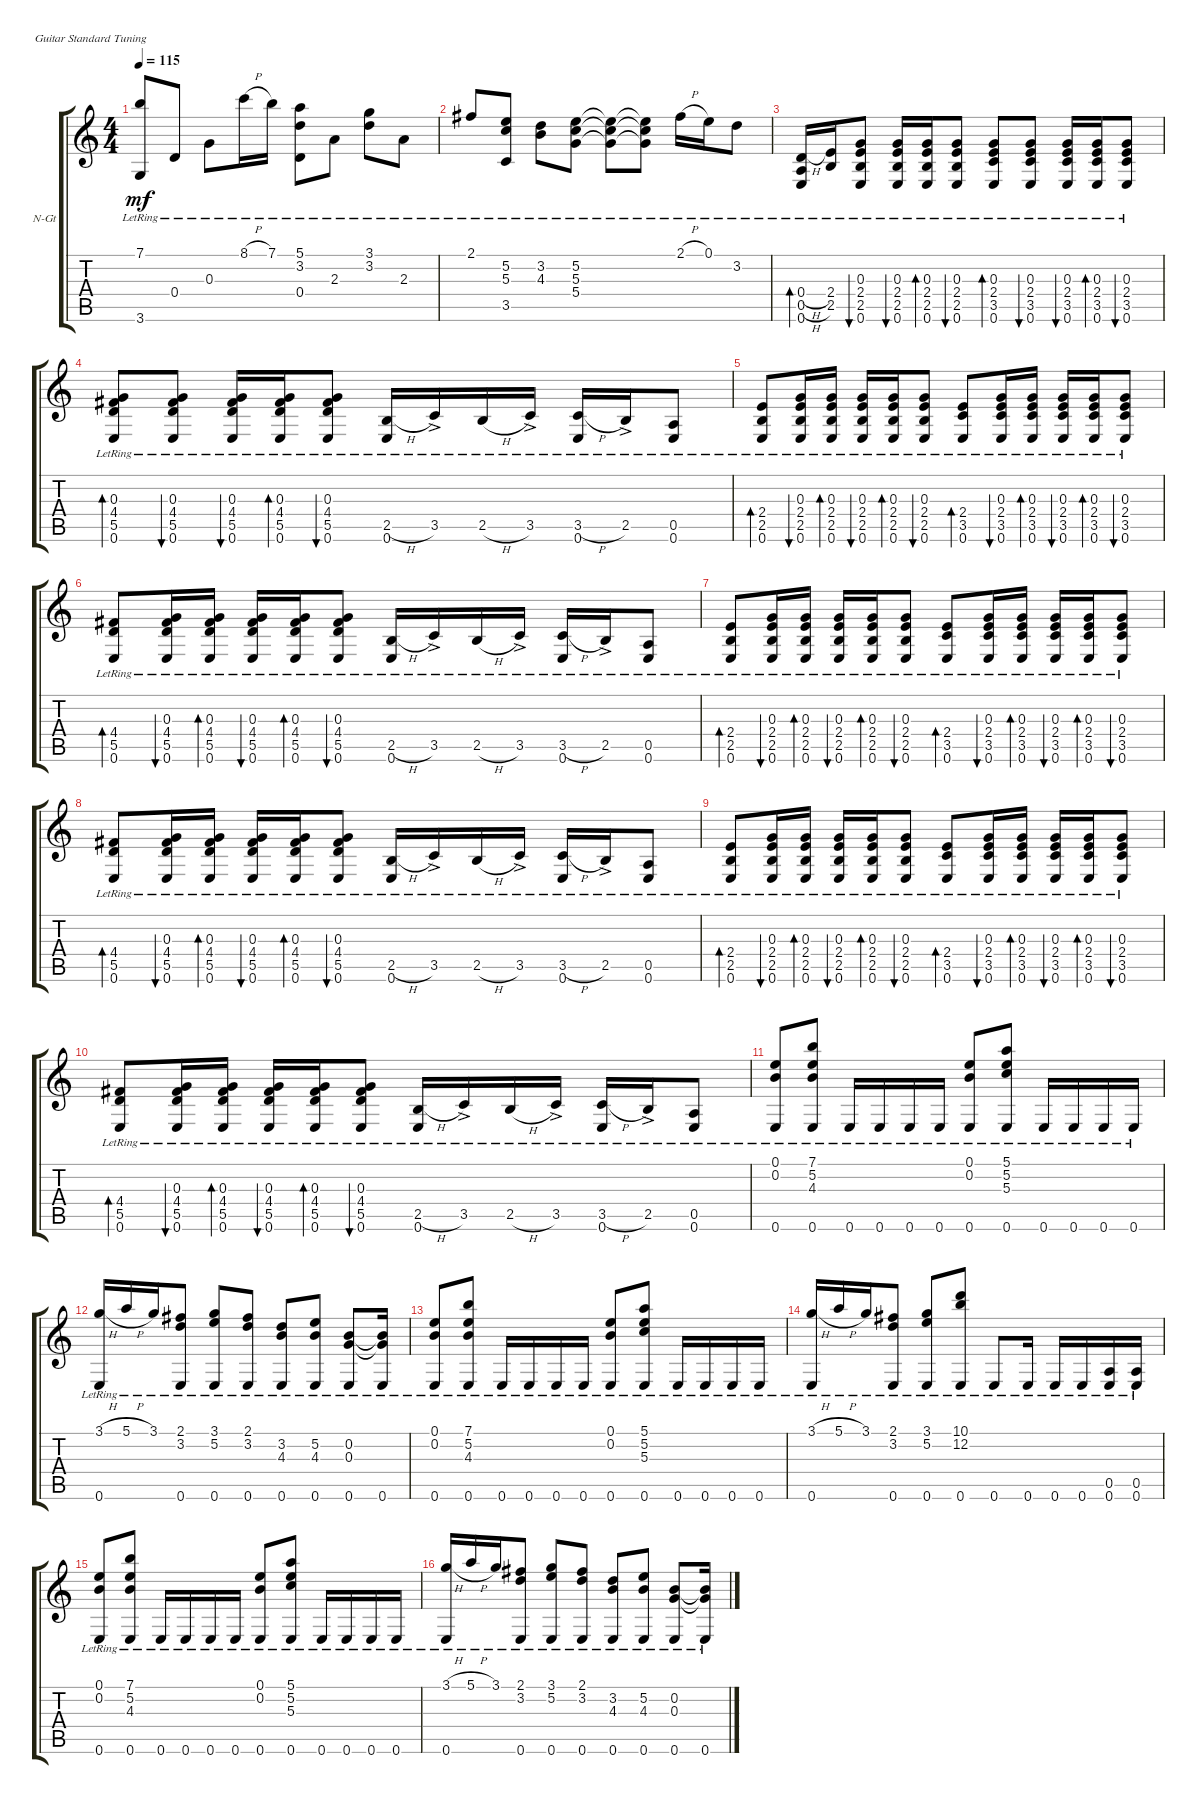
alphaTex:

\defaultSystemsLayout 4
\bracketExtendMode groupsimilarinstruments
\firstSystemTrackNameOrientation horizontal
\otherSystemsTrackNameOrientation horizontal
\track ("Nylon Guitar" "N-Gt") {instrument acousticguitarnylon}
\staff {score tabs}
\tuning (E4 B3 G3 D3 A2 E2)
\ts (4 4)
\tempo 115
\clef g2
\ks c
(7.1{lr} 3.6{lr}).8{dy mf} 0.4{lr}.8 0.3{lr}.8 8.1{h lr}.16 7.1{lr}.16 (5.1{lr} 3.2{lr} 0.4{lr}).8 2.3{lr}.8 (3.2{lr} 3.1{lr}).8 2.3{lr}.8 |
2.1{lr}.8 (5.2{lr} 5.3{lr} 3.5{lr}).8 (4.3{lr} 3.2{lr}).8 (5.2{lr} 5.3{lr} 5.4{lr}).8 (5.3{lr t} 5.4{lr t} 5.2{lr t}).8 (5.4{lr t} 5.3{lr t} 5.2{lr t}).8 2.1{h lr}.16 0.1{lr}.16 3.2{lr}.8 |
(0.6{lr} 0.5{h lr} 0.4{h lr}).16{bd 60} (2.5{lr} 2.4{lr}).16 (0.6{lr} 2.5{lr} 2.4{lr} 0.3{lr}).8{bu 119} (0.3{lr} 2.4{lr} 2.5{lr} 0.6{lr}).16{bu 60} (0.6{lr} 2.5{lr} 2.4{lr} 0.3{lr}).16{bd 60} (0.3{lr} 2.4{lr} 2.5{lr} 0.6{lr}).8{bu 119} (0.6{lr} 3.5{lr} 2.4{lr} 0.3{lr}).8{bd 118} (0.3{lr} 2.4{lr} 3.5{lr} 0.6{lr}).8{bu 117} (0.6{lr} 3.5{lr} 2.4{lr} 0.3{lr}).16{bu 60} (0.3{lr} 2.4{lr} 3.5{lr} 0.6{lr}).16{bd 60} (0.6{lr} 3.5{lr} 2.4{lr} 0.3{lr}).8{bu 119} |
(0.3{lr} 4.4{lr} 5.5{lr} 0.6{lr}).8{bd 118} (0.6{lr} 5.5{lr} 4.4{lr} 0.3{lr}).8{bu 117} (0.3{lr} 4.4{lr} 5.5{lr} 0.6{lr}).16{bu 60} (0.6{lr} 5.5{lr} 4.4{lr} 0.3{lr}).16{bd 60} (0.3{lr} 4.4{lr} 5.5{lr} 0.6{lr}).8{bu 119} (0.6{lr} 2.5{h lr}).16 3.5{ac lr}.16 2.5{h lr}.16 3.5{ac lr}.16 (3.5{h lr} 0.6{lr}).16 2.5{ac lr}.16 (0.6{lr} 0.5{lr}).8 |
(0.6{lr} 2.5{lr} 2.4{lr}).8{bd 118} (0.6{lr} 2.5{lr} 2.4{lr} 0.3{lr}).16{bu 60} (0.3{lr} 2.4{lr} 2.5{lr} 0.6{lr}).16{bd 60} (0.6{lr} 2.5{lr} 2.4{lr} 0.3{lr}).16{bu 60} (0.3{lr} 2.4{lr} 2.5{lr} 0.6{lr}).16{bd 60} (0.6{lr} 2.5{lr} 2.4{lr} 0.3{lr}).8{bu 119} (2.4{lr} 3.5{lr} 0.6{lr}).8{bd 118} (0.6{lr} 3.5{lr} 2.4{lr} 0.3{lr}).16{bu 60} (0.3{lr} 2.4{lr} 3.5{lr} 0.6{lr}).16{bd 60} (0.6{lr} 3.5{lr} 2.4{lr} 0.3{lr}).16{bu 60} (0.3{lr} 2.4{lr} 3.5{lr} 0.6{lr}).16{bd 60} (0.6{lr} 3.5{lr} 2.4{lr} 0.3{lr}).8{bu 119} |
(0.6{lr} 5.5{lr} 4.4{lr}).8{bd 118} (0.6{lr} 5.5{lr} 4.4{lr} 0.3{lr}).16{bu 60} (0.3{lr} 4.4{lr} 5.5{lr} 0.6{lr}).16{bd 60} (0.6{lr} 5.5{lr} 4.4{lr} 0.3{lr}).16{bu 60} (0.3{lr} 4.4{lr} 5.5{lr} 0.6{lr}).16{bd 60} (0.6{lr} 5.5{lr} 4.4{lr} 0.3{lr}).8{bu 119} (0.6{lr} 2.5{h lr}).16 3.5{ac lr}.16 2.5{h lr}.16 3.5{ac lr}.16 (0.6{lr} 3.5{h lr}).16 2.5{ac lr}.16 (0.5{lr} 0.6{lr}).8 |
(0.6{lr} 2.5{lr} 2.4{lr}).8{bd 118} (0.6{lr} 2.5{lr} 2.4{lr} 0.3{lr}).16{bu 60} (0.3{lr} 2.4{lr} 2.5{lr} 0.6{lr}).16{bd 60} (0.6{lr} 2.5{lr} 2.4{lr} 0.3{lr}).16{bu 60} (0.3{lr} 2.4{lr} 2.5{lr} 0.6{lr}).16{bd 60} (0.6{lr} 2.5{lr} 2.4{lr} 0.3{lr}).8{bu 119} (2.4{lr} 3.5{lr} 0.6{lr}).8{bd 118} (0.6{lr} 3.5{lr} 2.4{lr} 0.3{lr}).16{bu 60} (0.3{lr} 2.4{lr} 3.5{lr} 0.6{lr}).16{bd 60} (0.6{lr} 3.5{lr} 2.4{lr} 0.3{lr}).16{bu 60} (0.3{lr} 2.4{lr} 3.5{lr} 0.6{lr}).16{bd 60} (0.6{lr} 3.5{lr} 2.4{lr} 0.3{lr}).8{bu 119} |
(0.6{lr} 5.5{lr} 4.4{lr}).8{bd 118} (0.6{lr} 5.5{lr} 4.4{lr} 0.3{lr}).16{bu 60} (0.3{lr} 4.4{lr} 5.5{lr} 0.6{lr}).16{bd 60} (0.6{lr} 5.5{lr} 4.4{lr} 0.3{lr}).16{bu 60} (0.3{lr} 4.4{lr} 5.5{lr} 0.6{lr}).16{bd 60} (0.6{lr} 5.5{lr} 4.4{lr} 0.3{lr}).8{bu 119} (0.6{lr} 2.5{h lr}).16 3.5{ac lr}.16 2.5{h lr}.16 3.5{ac lr}.16 (0.6{lr} 3.5{h lr}).16 2.5{ac lr}.16 (0.5{lr} 0.6{lr}).8 |
(0.6{lr} 2.5{lr} 2.4{lr}).8{bd 118} (0.6{lr} 2.5{lr} 2.4{lr} 0.3{lr}).16{bu 60} (0.3{lr} 2.4{lr} 2.5{lr} 0.6{lr}).16{bd 60} (0.6{lr} 2.5{lr} 2.4{lr} 0.3{lr}).16{bu 60} (0.3{lr} 2.4{lr} 2.5{lr} 0.6{lr}).16{bd 60} (0.6{lr} 2.5{lr} 2.4{lr} 0.3{lr}).8{bu 119} (2.4{lr} 3.5{lr} 0.6{lr}).8{bd 118} (0.6{lr} 3.5{lr} 2.4{lr} 0.3{lr}).16{bu 60} (0.3{lr} 2.4{lr} 3.5{lr} 0.6{lr}).16{bd 60} (0.6{lr} 3.5{lr} 2.4{lr} 0.3{lr}).16{bu 60} (0.3{lr} 2.4{lr} 3.5{lr} 0.6{lr}).16{bd 60} (0.6{lr} 3.5{lr} 2.4{lr} 0.3{lr}).8{bu 119} |
(0.6{lr} 5.5{lr} 4.4{lr}).8{bd 118} (0.6{lr} 5.5{lr} 4.4{lr} 0.3{lr}).16{bu 60} (0.3{lr} 4.4{lr} 5.5{lr} 0.6{lr}).16{bd 60} (0.6{lr} 5.5{lr} 4.4{lr} 0.3{lr}).16{bu 60} (0.3{lr} 4.4{lr} 5.5{lr} 0.6{lr}).16{bd 60} (0.6{lr} 5.5{lr} 4.4{lr} 0.3{lr}).8{bu 119} (0.6{lr} 2.5{h lr}).16 3.5{ac lr}.16 2.5{h lr}.16 3.5{ac lr}.16 (0.6{lr} 3.5{h lr}).16 2.5{ac lr}.16 (0.5{lr} 0.6{lr}).8 |
(0.6{lr} 0.1{lr} 0.2{lr}).8 (0.6{lr} 7.1{lr} 5.2{lr} 4.3{lr}).8 0.6{lr}.16 0.6{lr}.16 0.6{lr}.16 0.6{lr}.16 (0.6{lr} 0.2{lr} 0.1{lr}).8 (0.6{lr} 5.1{lr} 5.2{lr} 5.3{lr}).8 0.6{lr}.16 0.6{lr}.16 0.6{lr}.16 0.6{lr}.16 |
(0.6{lr} 3.1{h lr}).16 5.1{h lr}.16 3.1{lr}.16 (2.1{lr} 3.2{lr} 0.6{lr}).8 (0.6{lr} 3.1{lr} 5.2{lr}).8 (2.1{lr} 3.2{lr} 0.6{lr}).8 (0.6{lr} 3.2{lr} 4.3{lr}).8 (4.3{lr} 5.2{lr} 0.6{lr}).8 (0.6{lr} 0.2{lr} 0.3{lr}).8 (0.6{lr} 0.3{lr t} 0.2{lr t}).16 |
(0.6{lr} 0.1{lr} 0.2{lr}).8 (0.6{lr} 7.1{lr} 5.2{lr} 4.3{lr}).8 0.6{lr}.16 0.6{lr}.16 0.6{lr}.16 0.6{lr}.16 (0.6{lr} 0.2{lr} 0.1{lr}).8 (0.6{lr} 5.1{lr} 5.2{lr} 5.3{lr}).8 0.6{lr}.16 0.6{lr}.16 0.6{lr}.16 0.6{lr}.16 |
(0.6{lr} 3.1{h lr}).16 5.1{h lr}.16 3.1{lr}.16 (2.1{lr} 3.2{lr} 0.6{lr}).8 (0.6{lr} 3.1{lr} 5.2{lr}).8 (10.1{lr} 12.2{lr} 0.6{lr}).8 0.6{lr}.8 0.6{lr}.16 0.6{lr}.16 0.6{lr}.16 (0.6{lr} 0.5{lr}).16 (0.6{lr} 0.5).16 |
(0.6{lr} 0.1{lr} 0.2{lr}).8 (0.6{lr} 7.1{lr} 5.2{lr} 4.3{lr}).8 0.6{lr}.16 0.6{lr}.16 0.6{lr}.16 0.6{lr}.16 (0.6{lr} 0.2{lr} 0.1{lr}).8 (0.6{lr} 5.1{lr} 5.2{lr} 5.3{lr}).8 0.6{lr}.16 0.6{lr}.16 0.6{lr}.16 0.6{lr}.16 |
(0.6{lr} 3.1{h lr}).16 5.1{h lr}.16 3.1{lr}.16 (2.1{lr} 3.2{lr} 0.6{lr}).8 (0.6{lr} 3.1{lr} 5.2{lr}).8 (2.1{lr} 3.2{lr} 0.6{lr}).8 (0.6{lr} 3.2{lr} 4.3{lr}).8 (4.3{lr} 5.2{lr} 0.6{lr}).8 (0.6{lr} 0.2{lr} 0.3{lr}).8 (0.6 0.3{lr t} 0.2{lr t}).16
